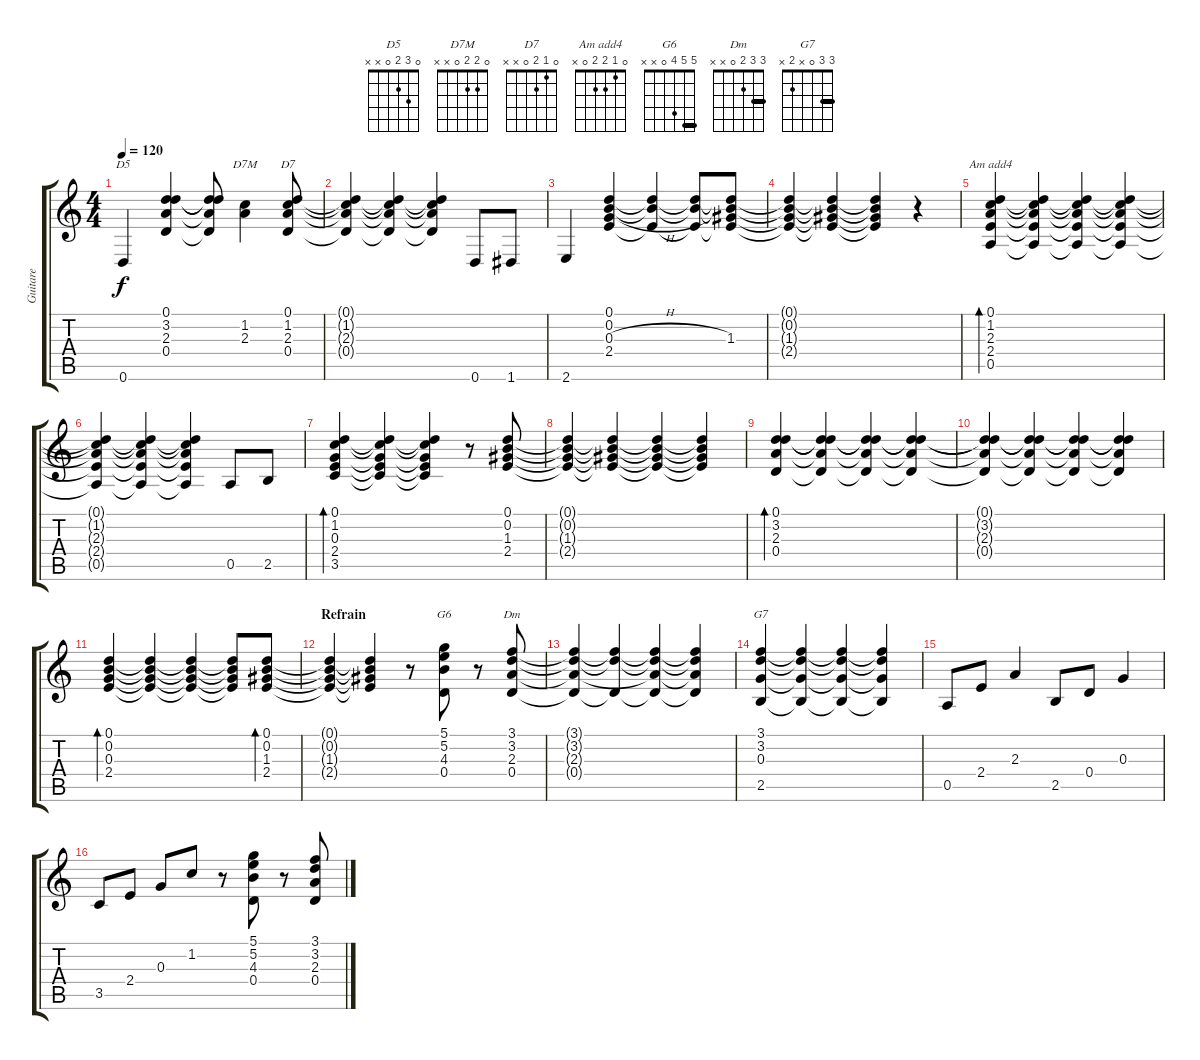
\track ("Guitare" "Guitare") {instrument electricguitarjazz}
\staff {score tabs}
\tuning (D4 B3 G3 D3 A2 D2) {hide}
\chord ("D5" 0 3 2 0 x x)
\chord ("D7M" 0 2 2 0 x x)
\chord ("D7" 0 1 2 0 x x)
\chord ("Am add4" 0 1 2 2 0 x)
\chord ("G6" 5 5 4 0 x x) {barre 5}
\chord ("Dm" 3 3 2 0 x x) {barre 3}
\chord ("G7" 3 3 0 x 2 x) {barre 3}
\ts (4 4)
\tempo 120
\clef g2
\ks c
0.6.4{ch "D5" dy f} (0.1 3.2 2.3 0.4).4 (0.1{t} 3.2{t} 2.3{t} 0.4{t}).8 (1.2 2.3).4{ch "D7M"} (0.1 1.2 2.3 0.4).8{ch "D7"} |
(0.1{t} 1.2{t} 2.3{t} 0.4{t}).4 (0.1{t} 1.2{t} 2.3{t} 0.4{t}).4 (0.1{t} 1.2{t} 2.3{t} 0.4{t}).4 0.6.8 1.6.8 |
2.6.4 (0.1 0.2 0.3{h} 2.4).4 (0.1{t} 0.2{t} 2.4{t}).4 (0.1{t} 0.2{t} 2.4{t}).8 (0.1{t} 0.2{t} 1.3 2.4{t}).8 |
(0.1{t} 0.2{t} 1.3{t} 2.4{t}).4 (0.1{t} 0.2{t} 1.3{t} 2.4{t}).4 (0.1{t} 0.2{t} 1.3{t} 2.4{t}).4 r.4 |
(0.1 1.2 2.3 2.4 0.5).4{bd 60 ch "Am add4"} (0.1{t} 1.2{t} 2.3{t} 2.4{t} 0.5{t}).4 (0.1{t} 1.2{t} 2.3{t} 2.4{t} 0.5{t}).4 (0.1{t} 1.2{t} 2.3{t} 2.4{t} 0.5{t}).4 |
(0.1{t} 1.2{t} 2.3{t} 2.4{t} 0.5{t}).4 (0.1{t} 1.2{t} 2.3{t} 2.4{t} 0.5{t}).4 (0.1{t} 1.2{t} 2.3{t} 2.4{t} 0.5{t}).4 0.5.8 2.5.8 |
(0.1 1.2 0.3 2.4 3.5).4{bd 60} (0.1{t} 1.2{t} 0.3{t} 2.4{t} 3.5{t}).4 (0.1{t} 1.2{t} 0.3{t} 2.4{t} 3.5{t}).4 r.8 (0.1 0.2 1.3 2.4).8 |
(0.1{t} 0.2{t} 1.3{t} 2.4{t}).4 (0.1{t} 0.2{t} 1.3{t} 2.4{t}).4 (0.1{t} 0.2{t} 1.3{t} 2.4{t}).4 (0.1{t} 0.2{t} 1.3{t} 2.4{t}).4 |
(0.1 3.2 2.3 0.4).4{bd 60} (0.1{t} 3.2{t} 2.3{t} 0.4{t}).4 (0.1{t} 3.2{t} 2.3{t} 0.4{t}).4 (0.1{t} 3.2{t} 2.3{t} 0.4{t}).4 |
(0.1{t} 3.2{t} 2.3{t} 0.4{t}).4 (0.1{t} 3.2{t} 2.3{t} 0.4{t}).4 (0.1{t} 3.2{t} 2.3{t} 0.4{t}).4 (0.1{t} 3.2{t} 2.3{t} 0.4{t}).4 |
(0.1 0.2 0.3 2.4).4{bd 60} (0.1{t} 0.2{t} 0.3{t} 2.4{t}).4 (0.1{t} 0.2{t} 0.3{t} 2.4{t}).4 (0.1{t} 0.2{t} 0.3{t} 2.4{t}).8 (0.1 0.2 1.3 2.4).8{bd 60} |
\section ("" "Refrain")
(0.1{t} 0.2{t} 1.3{t} 2.4{t}).4 (0.1{t} 0.2{t} 1.3{t} 2.4{t}).4 r.8 (5.1 5.2 4.3 0.4).8{ch "G6"} r.8 (3.1 3.2 2.3 0.4).8{ch "Dm"} |
(3.1{t} 3.2{t} 2.3{t} 0.4{t}).4 (3.1{t} 3.2{t} 0.4{t}).4 (3.1{t} 3.2{t} 2.3{t} 0.4{t}).4 (3.1{t} 3.2{t} 2.3{t} 0.4{t}).4 |
(3.1 3.2 0.3 2.5).4{ch "G7"} (3.1{t} 3.2{t} 0.3{t} 2.5{t}).4 (3.1{t} 3.2{t} 0.3{t} 2.5{t}).4 (3.1{t} 3.2{t} 0.3{t} 2.5{t}).4 |
0.5.8 2.4.8 2.3.4 2.5.8 0.4.8 0.3.4 |
3.5.8 2.4.8 0.3.8 1.2.8 r.8 (5.1 5.2 4.3 0.4).8 r.8 (3.1 3.2 2.3 0.4).8
